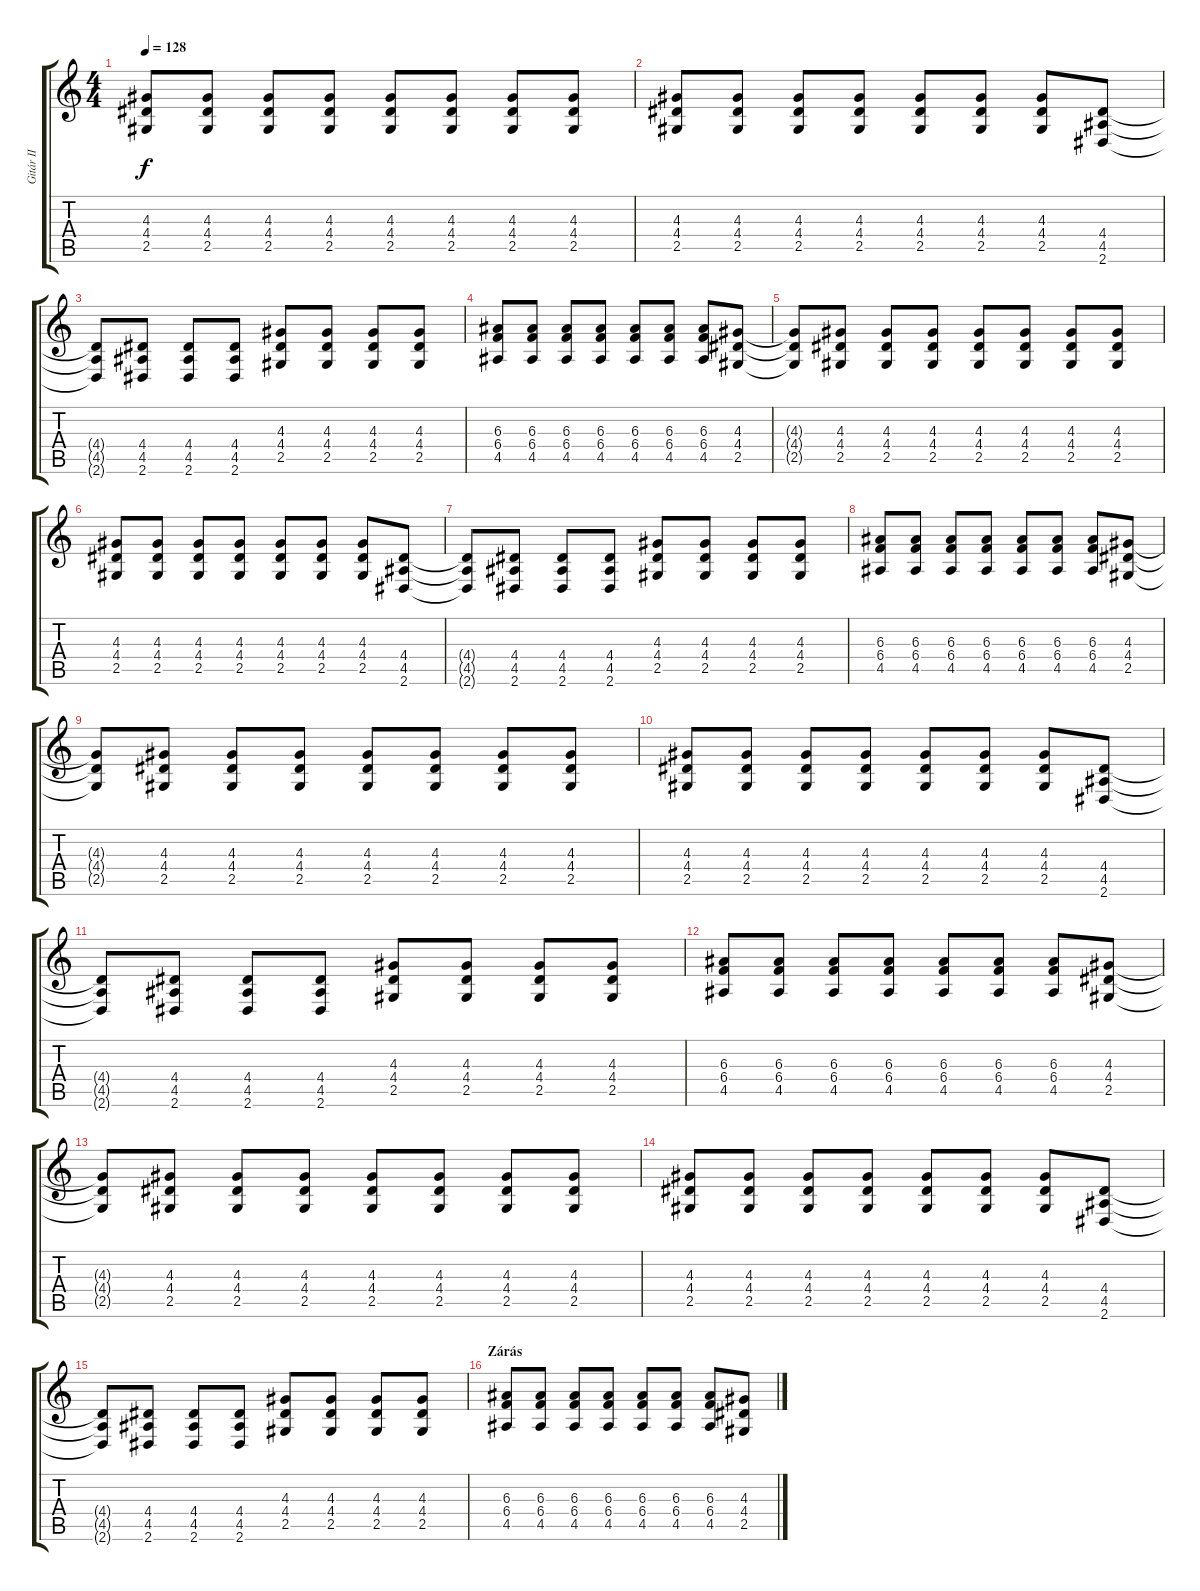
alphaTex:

\track ("Gitár II" "Gitár II") {instrument distortionguitar}
\staff {score tabs}
\tuning (Db4 Ab3 E3 B2 Gb2 Db2) {hide}
\ts (4 4)
\tempo 128
\clef g2
\ks c
(4.3{t} 4.4{t} 2.5{t}).8{dy f} (4.3 4.4 2.5).8 (4.3 4.4 2.5).8 (4.3 4.4 2.5).8 (4.3 4.4 2.5).8 (4.3 4.4 2.5).8 (4.3 4.4 2.5).8 (4.3 4.4 2.5).8 |
(4.3 4.4 2.5).8 (4.3 4.4 2.5).8 (4.3 4.4 2.5).8 (4.3 4.4 2.5).8 (4.3 4.4 2.5).8 (4.3 4.4 2.5).8 (4.3 4.4 2.5).8 (4.4 4.5 2.6).8 |
(4.4{t} 4.5{t} 2.6{t}).8 (4.4 4.5 2.6).8 (4.4 4.5 2.6).8 (4.4 4.5 2.6).8 (4.3 4.4 2.5).8 (4.3 4.4 2.5).8 (4.3 4.4 2.5).8 (4.3 4.4 2.5).8 |
(6.3 6.4 4.5).8 (6.3 6.4 4.5).8 (6.3 6.4 4.5).8 (6.3 6.4 4.5).8 (6.3 6.4 4.5).8 (6.3 6.4 4.5).8 (6.3 6.4 4.5).8 (4.3 4.4 2.5).8 |
(4.3{t} 4.4{t} 2.5{t}).8 (4.3 4.4 2.5).8 (4.3 4.4 2.5).8 (4.3 4.4 2.5).8 (4.3 4.4 2.5).8 (4.3 4.4 2.5).8 (4.3 4.4 2.5).8 (4.3 4.4 2.5).8 |
(4.3 4.4 2.5).8 (4.3 4.4 2.5).8 (4.3 4.4 2.5).8 (4.3 4.4 2.5).8 (4.3 4.4 2.5).8 (4.3 4.4 2.5).8 (4.3 4.4 2.5).8 (4.4 4.5 2.6).8 |
(4.4{t} 4.5{t} 2.6{t}).8 (4.4 4.5 2.6).8 (4.4 4.5 2.6).8 (4.4 4.5 2.6).8 (4.3 4.4 2.5).8 (4.3 4.4 2.5).8 (4.3 4.4 2.5).8 (4.3 4.4 2.5).8 |
(6.3 6.4 4.5).8 (6.3 6.4 4.5).8 (6.3 6.4 4.5).8 (6.3 6.4 4.5).8 (6.3 6.4 4.5).8 (6.3 6.4 4.5).8 (6.3 6.4 4.5).8 (4.3 4.4 2.5).8 |
(4.3{t} 4.4{t} 2.5{t}).8 (4.3 4.4 2.5).8 (4.3 4.4 2.5).8 (4.3 4.4 2.5).8 (4.3 4.4 2.5).8 (4.3 4.4 2.5).8 (4.3 4.4 2.5).8 (4.3 4.4 2.5).8 |
(4.3 4.4 2.5).8 (4.3 4.4 2.5).8 (4.3 4.4 2.5).8 (4.3 4.4 2.5).8 (4.3 4.4 2.5).8 (4.3 4.4 2.5).8 (4.3 4.4 2.5).8 (4.4 4.5 2.6).8 |
(4.4{t} 4.5{t} 2.6{t}).8 (4.4 4.5 2.6).8 (4.4 4.5 2.6).8 (4.4 4.5 2.6).8 (4.3 4.4 2.5).8 (4.3 4.4 2.5).8 (4.3 4.4 2.5).8 (4.3 4.4 2.5).8 |
(6.3 6.4 4.5).8 (6.3 6.4 4.5).8 (6.3 6.4 4.5).8 (6.3 6.4 4.5).8 (6.3 6.4 4.5).8 (6.3 6.4 4.5).8 (6.3 6.4 4.5).8 (4.3 4.4 2.5).8 |
(4.3{t} 4.4{t} 2.5{t}).8 (4.3 4.4 2.5).8 (4.3 4.4 2.5).8 (4.3 4.4 2.5).8 (4.3 4.4 2.5).8 (4.3 4.4 2.5).8 (4.3 4.4 2.5).8 (4.3 4.4 2.5).8 |
(4.3 4.4 2.5).8 (4.3 4.4 2.5).8 (4.3 4.4 2.5).8 (4.3 4.4 2.5).8 (4.3 4.4 2.5).8 (4.3 4.4 2.5).8 (4.3 4.4 2.5).8 (4.4 4.5 2.6).8 |
(4.4{t} 4.5{t} 2.6{t}).8 (4.4 4.5 2.6).8 (4.4 4.5 2.6).8 (4.4 4.5 2.6).8 (4.3 4.4 2.5).8 (4.3 4.4 2.5).8 (4.3 4.4 2.5).8 (4.3 4.4 2.5).8 |
\section ("" "Zárás")
(6.3 6.4 4.5).8 (6.3 6.4 4.5).8 (6.3 6.4 4.5).8 (6.3 6.4 4.5).8 (6.3 6.4 4.5).8 (6.3 6.4 4.5).8 (6.3 6.4 4.5).8 (4.3 4.4 2.5).8
